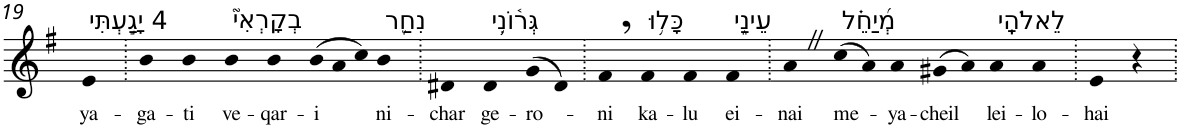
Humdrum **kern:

**kern	**text
*part1	*part1
*staff1	*staff1
*I"Piano	*
*I'Pno	*
!!LO:PB:g=z
*clefG2	*
*k[f#]	*
*G:	*
=19	=19
!LO:TX:a:t=4 יָגַ֣עְתִּי	!
!	!LO:LY:b
4e	ya-
=20.	=20.
!	!LO:LY:b
4b	-ga-
!	!LO:LY:b
4b	-ti
!LO:TX:a:t=בְקָרְאִי֮	!
!	!LO:LY:b
4b	ve-
!	!LO:LY:b
4b	-qar-
*Xtuplet	*
!	!LO:LY:b
(>12b	-i
12a	.
12cc)	.
!LO:TX:a:t=נִחַ֪ר	!
!	!LO:LY:b
4b	ni-
=21.	=21.
!	!LO:LY:b
4d#X	-char
!LO:TX:a:t=גְּר֫וֹנִ֥י	!
!	!LO:LY:b
4d#	ge-
!	!LO:LY:b
(>8g	-ro-
8d#)	.
=22.	=22.
!	!LO:LY:b
4f#,	-ni
!LO:TX:a:t=כָּל֥וּ	!
!	!LO:LY:b
4f#	ka-
!	!LO:LY:b
4f#	-lu
!LO:TX:a:t=עֵינַ֑י	!
!	!LO:LY:b
4f#	ei-
=23.	=23.
!	!LO:LY:b
4aZ	-nai
!LO:TX:a:t=מְ֝יַחֵ֗ל	!
!	!LO:LY:b
(>8cc	me-
8a)	.
!	!LO:LY:b
4a	-ya-
!	!LO:LY:b
(>8g#X	-cheil
8a)	.
!LO:TX:a:t=לֵאלֹהָֽי	!
!	!LO:LY:b
4a	lei-
!	!LO:LY:b
4a	-lo-
=24.	=24.
!	!LO:LY:b
4e	-hai
4r	.
=.	=.
*-	*-
